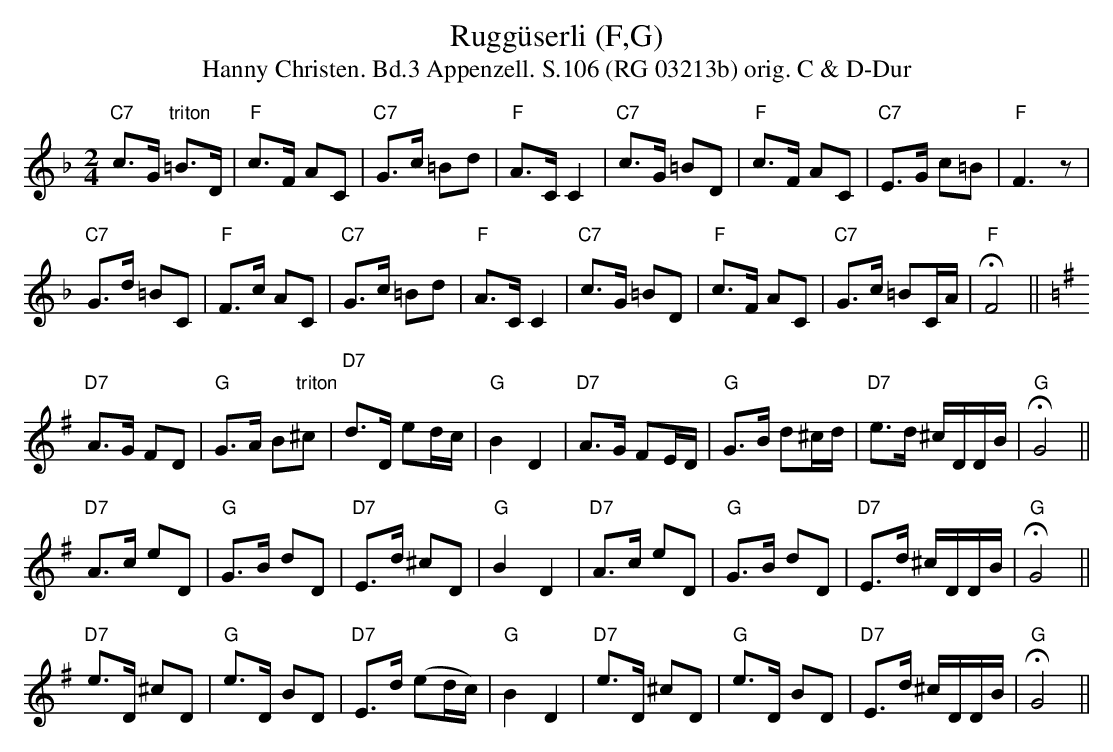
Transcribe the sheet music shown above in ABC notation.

X:1
T:Ruggüserli (F,G)
T:Hanny Christen. Bd.3 Appenzell. S.106 (RG 03213b) orig. C & D-Dur
M:2/4
L:1/8
K:Fmaj
"C7"c>G "triton"=B>D | "F"c>F AC | "C7"G>c =Bd | "F"A>C C2 | "C7"c>G =BD | "F"c>F AC | "C7"E>G c=B | "F"F3 z |
"C7"G>d =BC | "F"F>c AC | "C7"G>c =Bd | "F"A>C C2 | "C7"c>G =BD | "F"c>F AC | "C7"G>c =BC/2A/2 | !fermata!"F"F4 ||
K:Gmaj
"D7"A>G FD | "G"G>A B"triton"^c | "D7"d>D ed/2c/2 | "G"B2 D2 | "D7"A>G FE/2D/2 | "G"G>B d^c/2d/2 | "D7"e>d ^c/2D/2D/2B/2 | !fermata!"G"G4 ||
"D7"A>c eD | "G"G>B dD | "D7"E>d ^cD | "G"B2 D2 | "D7"A>c eD | "G"G>B dD | "D7"E>d ^c/2D/2D/2B/2 | !fermata!"G"G4 ||
"D7"e>D ^cD | "G"e>D BD | "D7"E>d (ed/2c/2) | "G"B2 D2 | "D7"e>D ^cD | "G"e>D BD | "D7"E>d ^c/2D/2D/2B/2 | !fermata!"G"G4 ||
